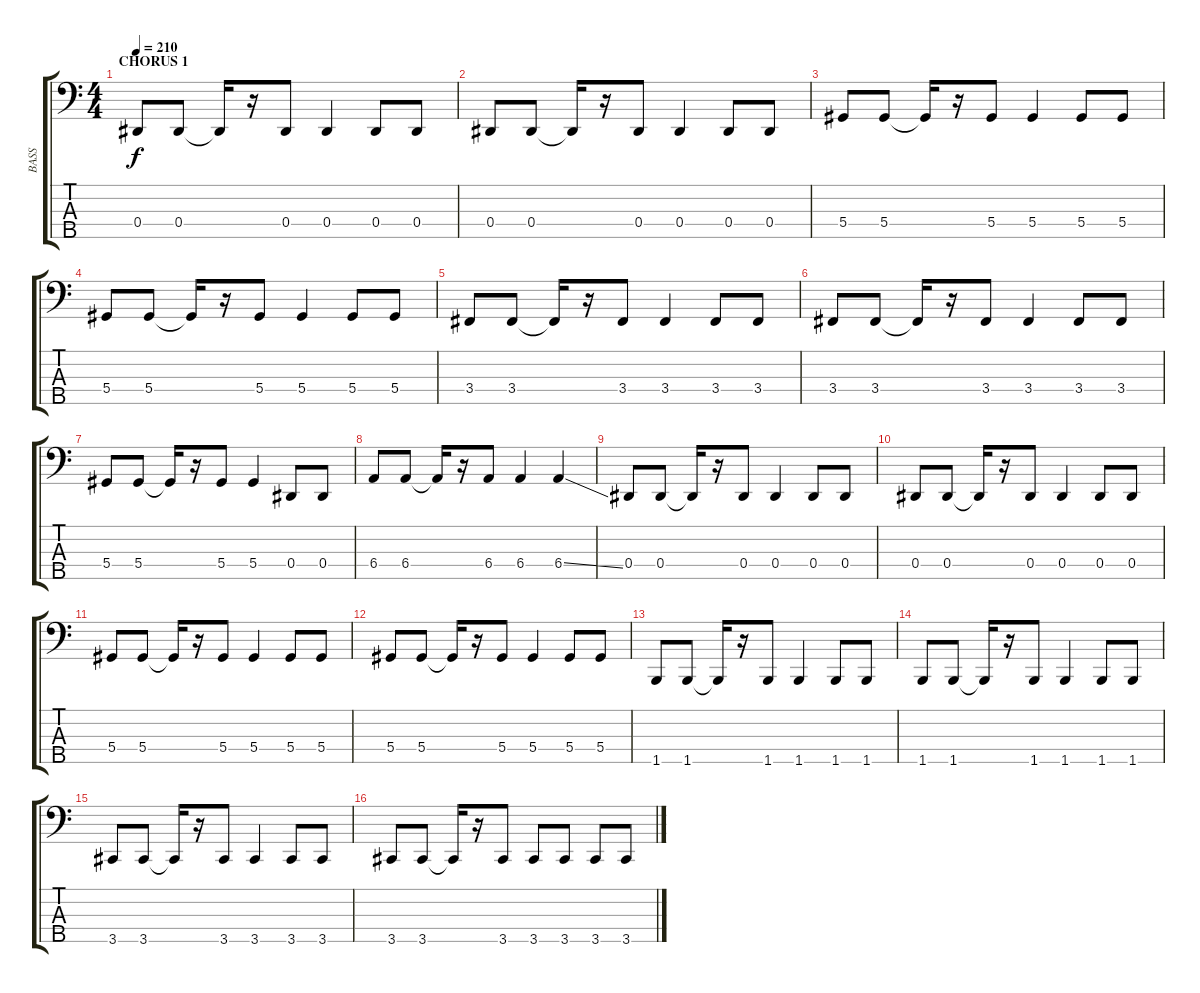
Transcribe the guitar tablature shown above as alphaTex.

\track ("BASS" "BASS") {instrument electricbasspick}
\staff {score tabs}
\tuning (Gb2 Db2 Ab1 Eb1 Bb0) {hide}
\ts (4 4)
\section ("" "CHORUS 1")
\tempo 210
\clef f4
\ks c
0.4.8{dy f} 0.4.8 0.4{t}.16 r.16 0.4.8 0.4.4 0.4.8 0.4.8 |
0.4.8 0.4.8 0.4{t}.16 r.16 0.4.8 0.4.4 0.4.8 0.4.8 |
5.4.8 5.4.8 5.4{t}.16 r.16 5.4.8 5.4.4 5.4.8 5.4.8 |
5.4.8 5.4.8 5.4{t}.16 r.16 5.4.8 5.4.4 5.4.8 5.4.8 |
3.4.8 3.4.8 3.4{t}.16 r.16 3.4.8 3.4.4 3.4.8 3.4.8 |
3.4.8 3.4.8 3.4{t}.16 r.16 3.4.8 3.4.4 3.4.8 3.4.8 |
5.4.8 5.4.8 5.4{t}.16 r.16 5.4.8 5.4.4 0.4.8 0.4.8 |
6.4.8 6.4.8 6.4{t}.16 r.16 6.4.8 6.4.4 6.4{ss}.4 |
0.4.8 0.4.8 0.4{t}.16 r.16 0.4.8 0.4.4 0.4.8 0.4.8 |
0.4.8 0.4.8 0.4{t}.16 r.16 0.4.8 0.4.4 0.4.8 0.4.8 |
5.4.8 5.4.8 5.4{t}.16 r.16 5.4.8 5.4.4 5.4.8 5.4.8 |
5.4.8 5.4.8 5.4{t}.16 r.16 5.4.8 5.4.4 5.4.8 5.4.8 |
1.5.8 1.5.8 1.5{t}.16 r.16 1.5.8 1.5.4 1.5.8 1.5.8 |
1.5.8 1.5.8 1.5{t}.16 r.16 1.5.8 1.5.4 1.5.8 1.5.8 |
3.5.8 3.5.8 3.5{t}.16 r.16 3.5.8 3.5.4 3.5.8 3.5.8 |
3.5.8 3.5.8 3.5{t}.16 r.16 3.5.8 3.5.8 3.5.8 3.5.8 3.5.8
